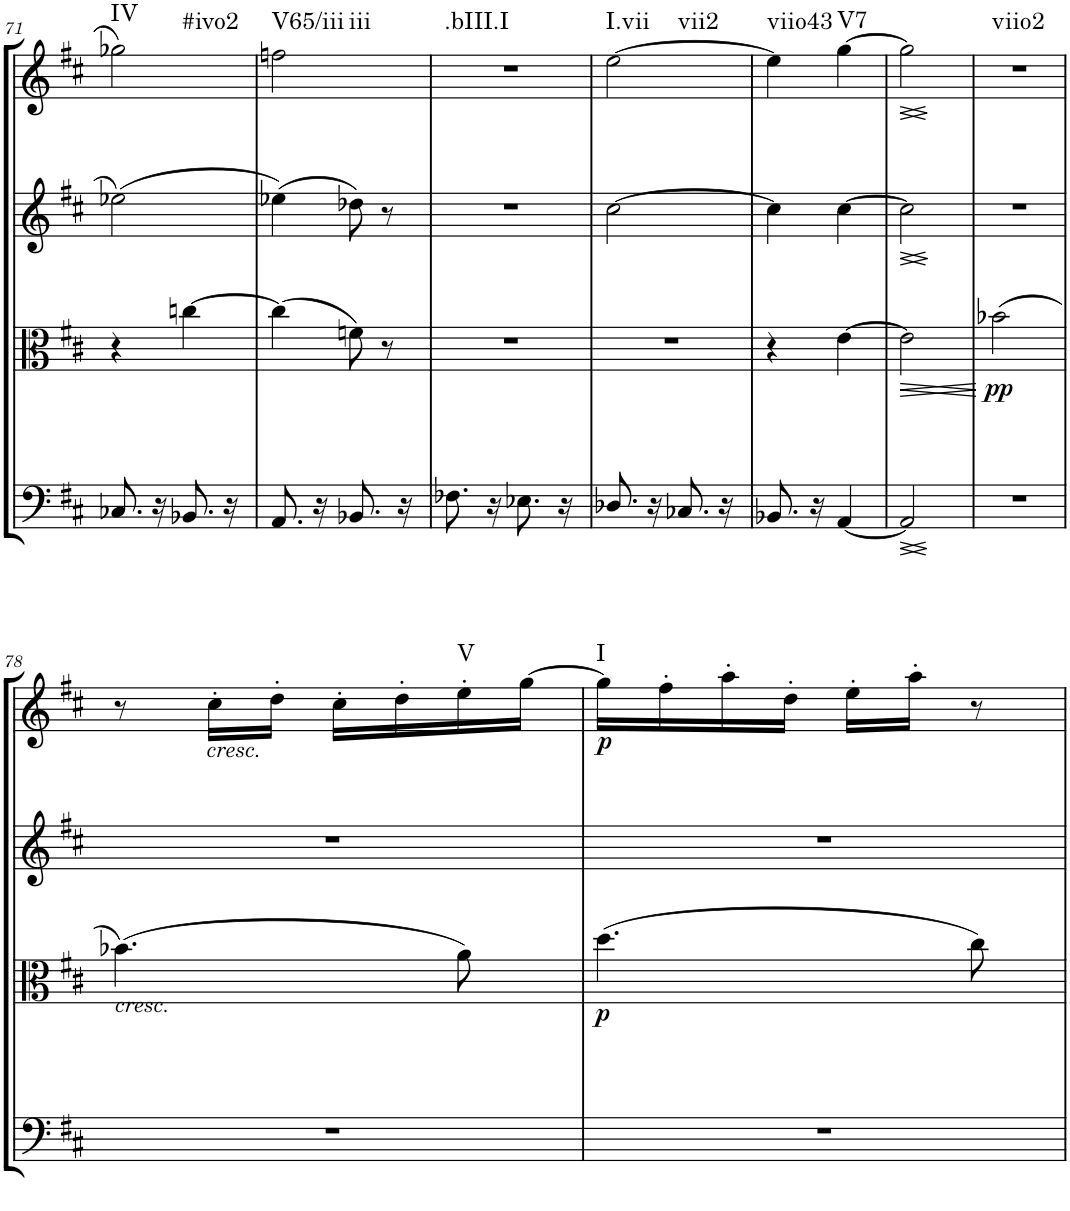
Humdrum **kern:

**kern	**dynam	**kern	**dynam	**kern	**dynam	**kern	**dynam	**harte
*part4	*part4	*part3	*part3	*part2	*part2	*part1	*part1	*part1
*staff4	*staff4	*staff3	*staff3	*staff2	*staff2	*staff1	*staff1	*
*I"Cello	*	*I"Viola	*	*I"2nd Violin	*	*I"1st Violin	*	*
*	*	*I'Vla	*	*I'Vln	*	*I'Vln	*	*
!!LO:PB:g=z
*clefF4	*	*clefC3	*	*clefG2	*	*clefG2	*	*
*k[f#c#]	*	*k[f#c#]	*	*k[f#c#]	*	*k[f#c#]	*	*
*M2/4	*	*M2/4	*	*M2/4	*	*M2/4	*	*
=71	=71	=71	=71	=71	=71	=71	=71	=71
!	!	!	!	!	!	!	!	!LO:H:n=1:kt=IV
!	!	!	!	!	!	!	!	!LO:H:n=2:kt=#ivo2
8.C-X/	.	4r	.	(2ee-X\	.	2gg-X\	.	N N
16r	.	.	.	.	.	.	.	.
8.BB-X/	.	[4ccn\	.	.	.	.	.	.
16r	.	.	.	.	.	.	.	.
=72	=72	=72	=72	=72	=72	=72	=72	=72
!	!	!	!	!	!	!	!	!LO:H:n=1:kt=V65/iii
!	!	!	!	!	!	!	!	!LO:H:n=2:kt=iii
8.AA/	.	(4cc\]	.	(4ee-X\)	.	2ffn\	.	N N
16r	.	.	.	.	.	.	.	.
8.BB-X/	.	8fn\)	.	8dd-X\)	.	.	.	.
.	.	8r	.	8r	.	.	.	.
16r	.	.	.	.	.	.	.	.
=73	=73	=73	=73	=73	=73	=73	=73	=73
!	!	!	!	!	!	!	!	!LO:H:kt=.bIII.I
8.F-X\	.	2r	.	2r	.	2r	.	N
16r	.	.	.	.	.	.	.	.
8.E-X\	.	.	.	.	.	.	.	.
16r	.	.	.	.	.	.	.	.
=74	=74	=74	=74	=74	=74	=74	=74	=74
!	!	!	!	!	!	!	!	!LO:H:n=1:kt=I.vii
!	!	!	!	!	!	!	!	!LO:H:n=2:kt=vii2
8.D-X/	.	2r	.	[2cc#\	.	[2ee\	.	N N
16r	.	.	.	.	.	.	.	.
8.C-X/	.	.	.	.	.	.	.	.
16r	.	.	.	.	.	.	.	.
=75	=75	=75	=75	=75	=75	=75	=75	=75
!	!	!	!	!	!	!	!	!LO:H:kt=viio43
8.BB-X/	.	4r	.	4cc#\]	.	4ee\]	.	N
16r	.	.	.	.	.	.	.	.
!	!	!	!	!	!	!	!	!LO:H:kt=V7
[4AA/	.	[4e\	.	[4cc#\	.	[4gg\	.	N
=76	=76	=76	=76	=76	=76	=76	=76	=76
!	!LO:HP:b	!	!	!	!	!	!	!
!	!LO:HP:n=1:b	!	!LO:HP:b	!	!	!	!	!
!	!	!	!LO:HP:n=1:b	!	!LO:HP:b	!	!	!
!	!	!	!	!	!LO:HP:n=1:b	!	!LO:HP:b	!
!	!	!	!	!	!	!	!LO:HP:n=1:b	!
2AA/]	> <	2e\]	> <	2cc#\]	> <	2gg\]	< >	.
.	]	.	]	.	]	.	[	.
=77	=77	=77	=77	=77	=77	=77	=77	=77
!	!	!	!LO:DY:b	!	!	!	!	!LO:H:kt=viio2
2r	.	(2b-X\	pp	2r	.	2r	.	N
.	[	.	[	.	[	.	]	.
!!LO:LB:g=z
=78	=78	=78	=78	=78	=78	=78	=78	=78
!	!	!LO:TX:a:i:t=cresc.	!	!	!	!	!	!
2r	.	(4.b-X\)	.	2r	.	8r	.	.
!	!	!	!	!	!	!LO:TX:b:i:t=cresc.	!	!
.	.	.	.	.	.	16cc#'\LL	.	.
.	.	.	.	.	.	16dd'\JJ	.	.
.	.	.	.	.	.	16cc#'\LL	.	.
.	.	.	.	.	.	16dd'\	.	.
!	!	!	!	!	!	!	!	!LO:H:kt=V
.	.	8a\)	.	.	.	16ee'\	.	N
.	.	.	.	.	.	[16gg\JJ	.	.
=79	=79	=79	=79	=79	=79	=79	=79	=79
!	!	!	!LO:DY:b	!	!	!	!LO:DY:b	!LO:H:kt=I
2r	.	(4.dd\	p	2r	.	16gg\LL]	p	N
.	.	.	.	.	.	16ff#'\	.	.
.	.	.	.	.	.	16aa'\	.	.
.	.	.	.	.	.	16dd'\JJ	.	.
.	.	.	.	.	.	16ee'\LL	.	.
.	.	.	.	.	.	16aa'\JJ	.	.
.	.	8cc#\)	.	.	.	8r	.	.
=	=	=	=	=	=	=	=	=
*-	*-	*-	*-	*-	*-	*-	*-	*-
